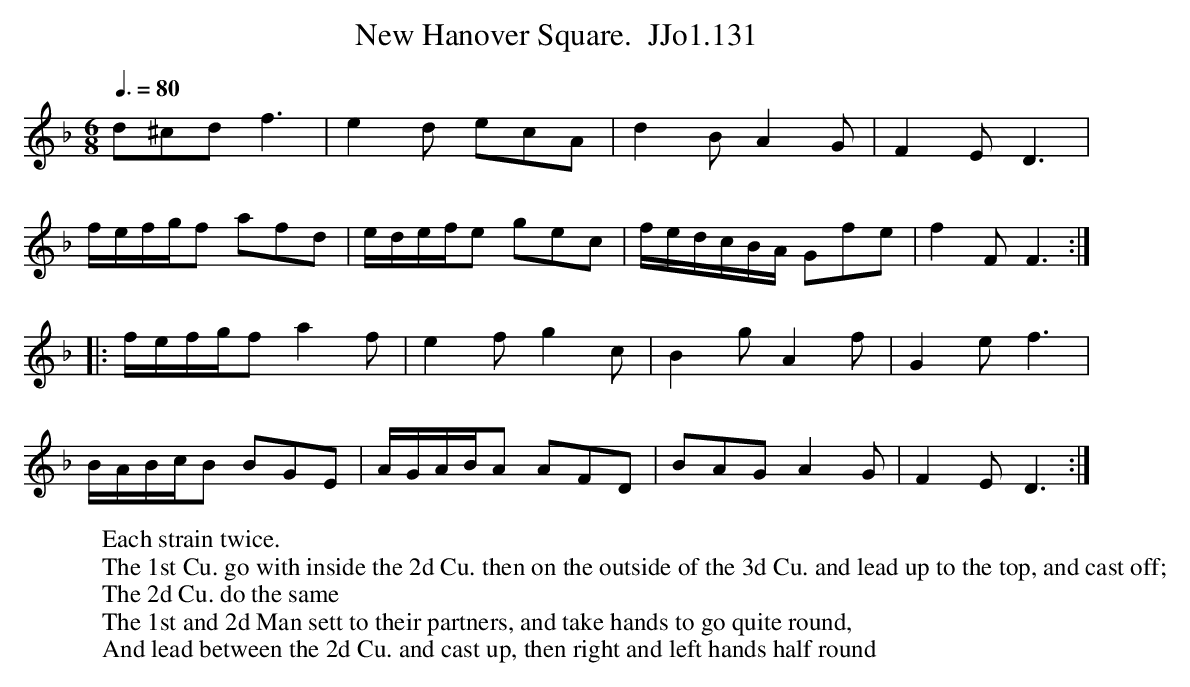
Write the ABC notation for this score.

X:1
T:New Hanover Square.  JJo1.131
M:6/8
L:1/16
Q:3/8=80
K:Dm
d2^c2d2 f6 | e4d2 e2c2A2 | d4B2 A4G2 | F4E2 D6 |
fefgf2 a2f2d2 | edefe2 g2e2c2 | fedcBA G2f2e2 | f4F2 F6 :|
|: fefgf2 a4f2 | e4f2 g4c2 | B4g2 A4f2 | G4e2 f6 |
BABcB2 B2G2E2 | AGABA2 A2F2D2 | B2A2G2 A4G2 | F4E2 D6 :|
W:Each strain twice.
W:The 1st Cu. go with inside the 2d Cu. then on the outside of the 3d Cu. and lead up to the top, and cast off;
W:The 2d Cu. do the same
W:The 1st and 2d Man sett to their partners, and take hands to go quite round,
W:And lead between the 2d Cu. and cast up, then right and left hands half round
